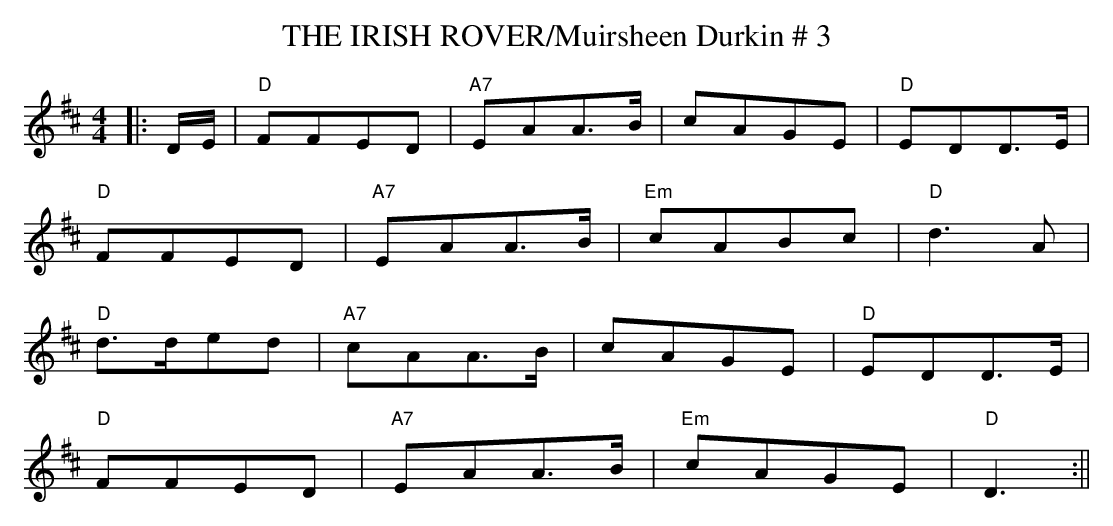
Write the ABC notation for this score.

X:1
T:THE IRISH ROVER/Muirsheen Durkin # 3
M:4/4
K:D
|:D/E/ |\
"D" FFED  | "A7" EAA>B |      cAGE | "D" EDD>E |!
"D" FFED  | "A7" EAA>B | "Em" cABc | "D" d3 A  | !
"D" d>ded | "A7" cAA>B |      cAGE | "D" EDD>E |!
"D" FFED  | "A7" EAA>B | "Em" cAGE | "D" D3   :||
